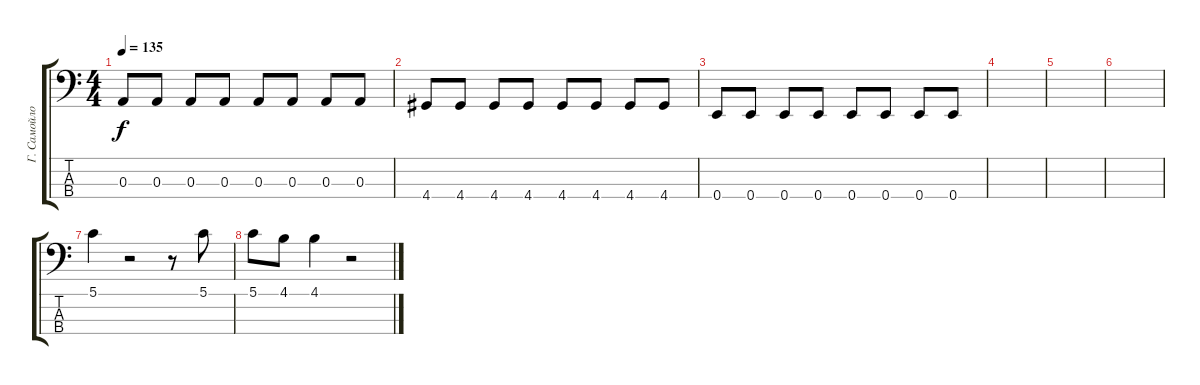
\track ("Г. Самойлов" "Г. Самойло") {instrument electricbassfinger}
\staff {score tabs}
\tuning (G2 D2 A1 E1) {hide}
\ts (4 4)
\tempo 135
\clef f4
\ks c
0.3.8{dy f} 0.3.8 0.3.8 0.3.8 0.3.8 0.3.8 0.3.8 0.3.8 |
4.4.8 4.4.8 4.4.8 4.4.8 4.4.8 4.4.8 4.4.8 4.4.8 |
0.4.8 0.4.8 0.4.8 0.4.8 0.4.8 0.4.8 0.4.8 0.4.8 |
|
|
|
5.1.4 r.2 r.8 5.1.8 |
5.1.8 4.1.8 4.1.4 r.2
